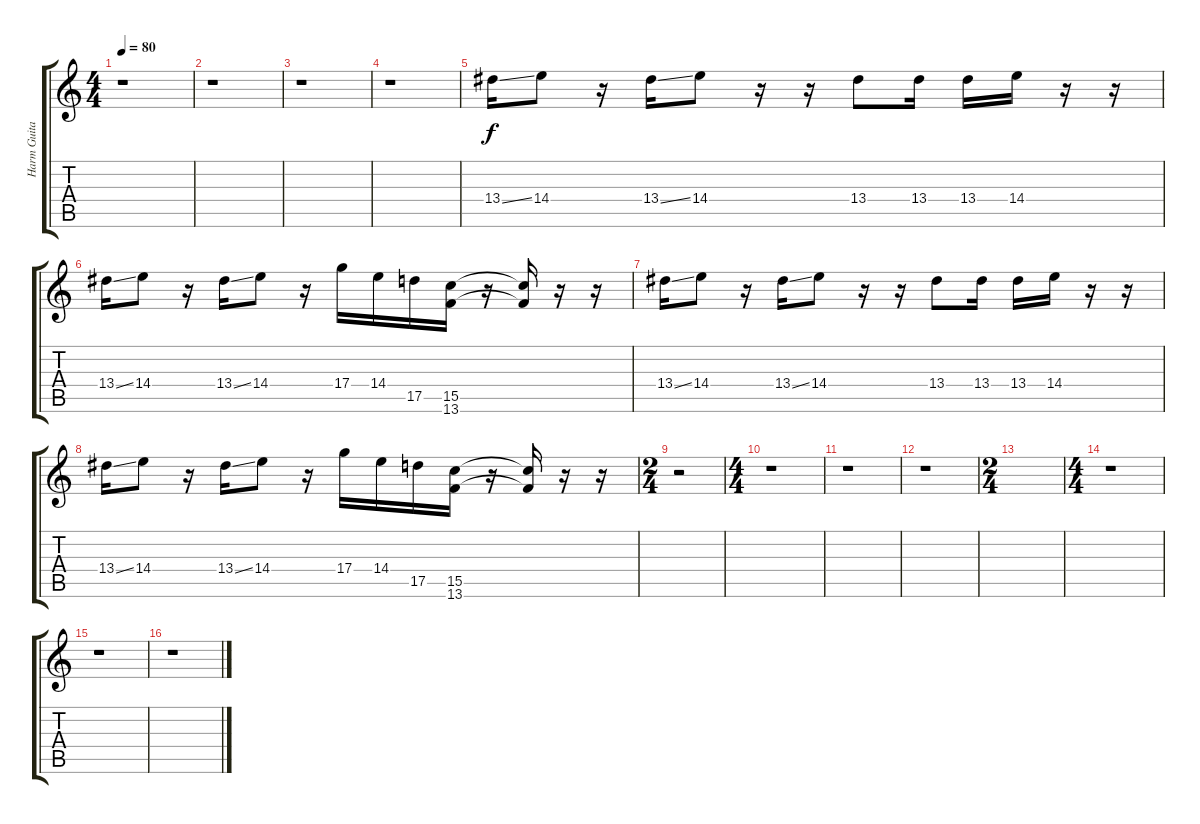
\track ("Harm Guitar" "Harm Guita") {instrument overdrivenguitar}
\staff {score tabs}
\tuning (E4 B3 G3 D3 A2 E2) {hide}
\ts (4 4)
\tempo 80
\clef g2
\ks c
r.1{dy f} |
r.1 |
r.1 |
r.1 |
13.4{ss}.16 14.4.8 r.16 13.4{ss}.16 14.4.8 r.16 r.16 13.4.8 13.4.16 13.4.16 14.4.16 r.16 r.16 |
13.4{ss}.16 14.4.8 r.16 13.4{ss}.16 14.4.8 r.16 17.4.16 14.4.16 17.5.16 (15.5 13.6).16 r.16 (15.5{t} 13.6{t}).16 r.16 r.16 |
13.4{ss}.16 14.4.8 r.16 13.4{ss}.16 14.4.8 r.16 r.16 13.4.8 13.4.16 13.4.16 14.4.16 r.16 r.16 |
13.4{ss}.16 14.4.8 r.16 13.4{ss}.16 14.4.8 r.16 17.4.16 14.4.16 17.5.16 (15.5 13.6).16 r.16 (15.5{t} 13.6{t}).16 r.16 r.16 |
\ts (2 4)
r.2 |
\ts (4 4)
r.1 |
r.1 |
r.1 |
\ts (2 4)
|
\ts (4 4)
r.1 |
r.1 |
r.1
